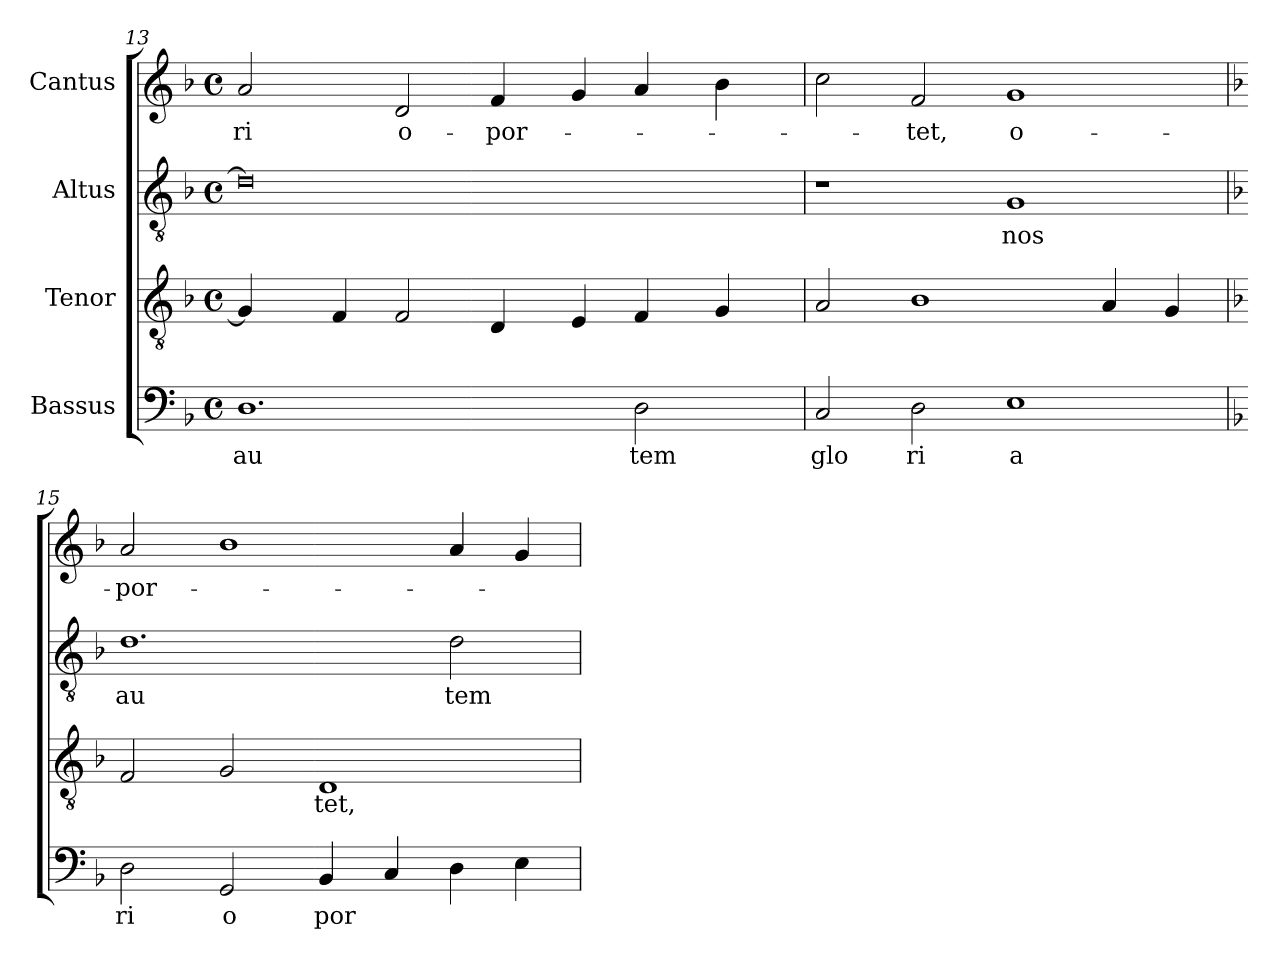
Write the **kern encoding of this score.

**kern	**text	**kern	**text	**kern	**text	**kern	**text
*part4	*part4	*part3	*part3	*part2	*part2	*part1	*part1
*staff4	*staff4	*staff3	*staff3	*staff2	*staff2	*staff1	*staff1
*I"Bassus	*	*I"Tenor	*	*I"Altus	*	*I"Cantus	*
!!LO:LB:g=z
*clefF4	*	*clefGv2	*	*clefGv2	*	*clefG2	*
*k[b-]	*	*k[b-]	*	*k[b-]	*	*k[b-]	*
*F:	*	*F:	*	*F:	*	*F:	*
*M4/4	*	*M4/4	*	*M4/4	*	*M4/4	*
*met(c)	*	*met(c)	*	*met(c)	*	*met(c)	*
=13	=13	=13	=13	=13	=13	=13	=13
!	!LO:LY:b:cj	!	!	!	!	!	!LO:LY:b:cj
*	*	*^	*	*	*	*	*
1.D	au	4G/]	8ryy	.	0d]	.	2a/	ri
.	.	.	32.ryy	.	.	.	.	.
.	.	.	1ryy	.	.	.	.	.
.	.	4F/	.	.	.	.	.	.
!	!	!	!	!	!	!	!	!LO:LY:b:cj
.	.	2F/	.	.	.	.	2d/	o-
!	!	!	!	!	!	!	!	!LO:LY:b
.	.	4D/	.	.	.	.	4f/	-por-
.	.	.	2ryy	.	.	.	.	.
.	.	4E/	.	.	.	.	4g/	.
!	!LO:LY:b:cj	!	!	!	!	!	!	!
2D\	tem	4F/	.	.	.	.	4a/	.
.	.	.	4ryy	.	.	.	.	.
.	.	4G/	.	.	.	.	4b-\	.
.	.	.	16ryy	.	.	.	.	.
.	.	.	64ryy	.	.	.	.	.
=14	=14	=14	=14	=14	=14	=14	=14	=14
!	!LO:LY:b:cj	!	!	!	!	!	!	!
*	*	*v	*v	*	*	*	*	*
2C/	glo	2A/	.	1r	.	2cc\	.
!	!LO:LY:b:cj	!	!	!	!	!	!LO:LY:b:cj
2D\	ri	1B-	.	.	.	2f/	-tet,
!	!LO:LY:b:cj	!	!	!	!LO:LY:b:cj	!	!LO:LY:b:cj
1E	a	.	.	1G	nos	1g	o-
.	.	4A/	.	.	.	.	.
.	.	4G/	.	.	.	.	.
=15	=15	=15	=15	=15	=15	=15	=15
*k[b-]	*	*	*	*	*	*	*
*F:	*	*	*	*	*	*	*
!	!LO:LY:b:cj	!	!	!	!LO:LY:b:cj	!	!LO:LY:b
2D\	ri	2F/	.	1.d	au	2a/	-por-
!	!LO:LY:b:cj	!	!	!	!	!	!
2GG/	o	2G/	.	.	.	1b-	.
!	!LO:LY:b	!	!LO:LY:b:cj	!	!	!	!
4BB-/	por	1D	tet,	.	.	.	.
4C/	.	.	.	.	.	.	.
!	!	!	!	!	!LO:LY:b:cj	!	!
4D\	.	.	.	2d\	tem	4a/	.
4E\	.	.	.	.	.	4g/	.
=	=	=	=	=	=	=	=
*-	*-	*-	*-	*-	*-	*-	*-
